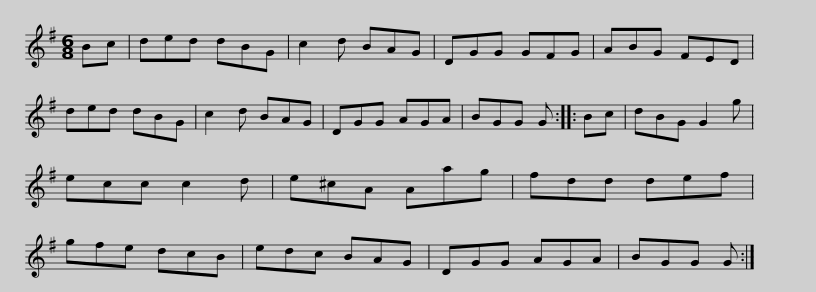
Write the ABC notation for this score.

X:1
L:1/8
M:6/8
I:linebreak $
K:G
V:1 treble
V:1
 Bc | ded dBG | c2 d BAG | DGG GFG | ABG FED | %5
 ded dBG | c2 d BAG | DGG AGA |$ BGG G :: Bc | %10
 dBG G2 g | ecc c2 d | e^cA Aag | fdd def | gfe dcB | %15
 edc BAG |$ DGG AGA | BGG G :| %18
